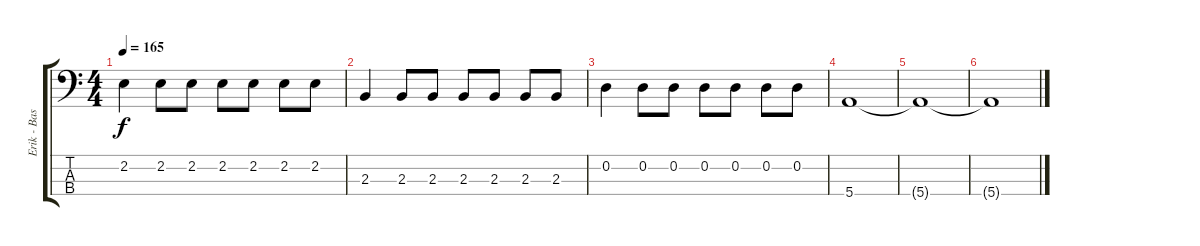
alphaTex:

\track ("Erik - Bass" "Erik - Bas") {instrument electricbassfinger}
\staff {score tabs}
\tuning (G2 D2 A1 E1) {hide}
\ts (4 4)
\tempo 165
\clef f4
\ks c
2.2.4{dy f} 2.2.8 2.2.8 2.2.8 2.2.8 2.2.8 2.2.8 |
2.3.4 2.3.8 2.3.8 2.3.8 2.3.8 2.3.8 2.3.8 |
0.2.4 0.2.8 0.2.8 0.2.8 0.2.8 0.2.8 0.2.8 |
5.4.1 |
5.4{t}.1 |
5.4{t}.1
